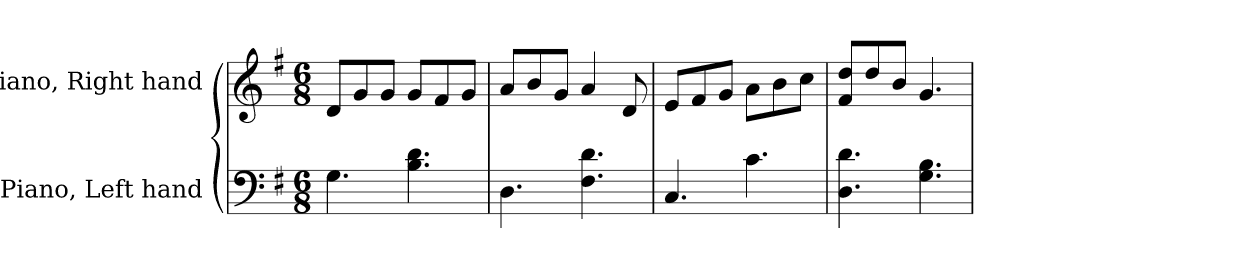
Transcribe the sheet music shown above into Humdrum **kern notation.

**kern	**kern
*part2	*part1
*staff2	*staff1
*I"Piano, Left hand	*I"Piano, Right hand
*I'Pno.	*I'Pno.
*clefF4	*clefG2
*k[f#]	*k[f#]
*M6/8	*M6/8
*MM120	*MM120
=1	=1
4.G\	8d/L
.	8g/
.	8g/J
4.B\ 4.d\	8g/L
.	8f#/
.	8g/J
=2	=2
4.D\	8a/L
.	8b/
.	8g/J
4.F#\ 4.d\	4a/
.	8d/
=3	=3
4.C/	8e/L
.	8f#/
.	8g/J
4.c\	8a\L
.	8b\
.	8cc\J
=4	=4
4.D\ 4.d\	8f#/ 8dd/L
.	8dd/
.	8b/J
4.G\ 4.B\	4.g/
=	=
*-	*-
